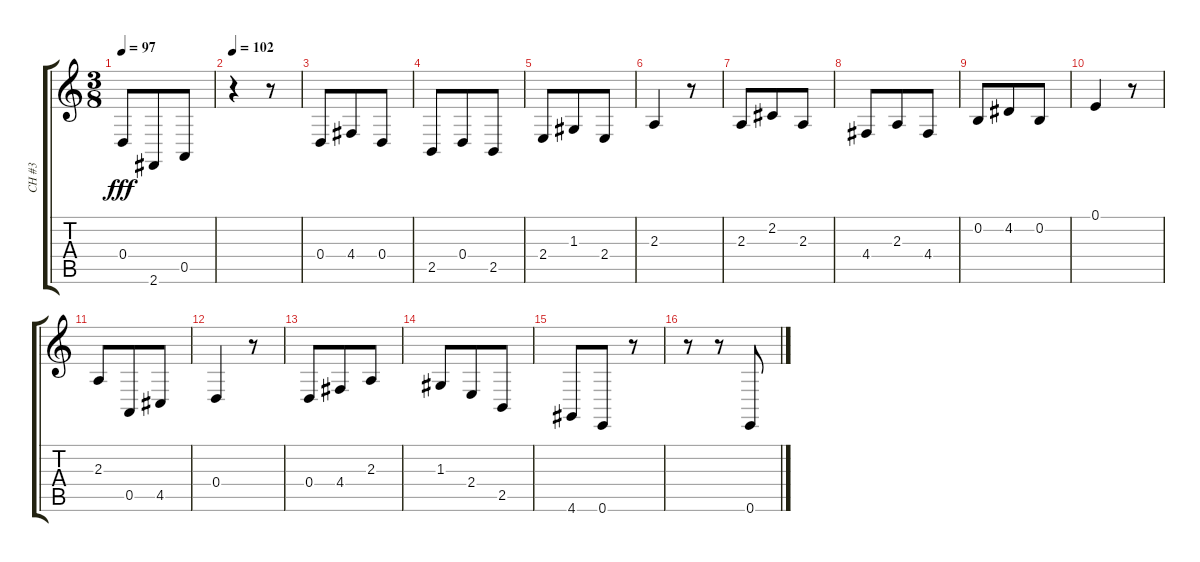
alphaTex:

\track ("CH #3" "CH #3") {instrument harpsichord}
\staff {score tabs}
\tuning (E4 B3 G3 D3 A2 E2) {hide}
\ts (3 8)
\tempo 97
\clef g2
\ks c
0.4.8{dy fff} 2.6.8 0.5.8 |
\tempo 102
r.4 r.8 |
0.4.8 4.4.8 0.4.8 |
2.5.8 0.4.8 2.5.8 |
2.4.8 1.3.8 2.4.8 |
2.3.4 r.8 |
2.3.8 2.2.8 2.3.8 |
4.4.8 2.3.8 4.4.8 |
0.2.8 4.2.8 0.2.8 |
0.1.4 r.8 |
2.3.8 0.5.8 4.5.8 |
0.4.4 r.8 |
0.4.8 4.4.8 2.3.8 |
1.3.8 2.4.8 2.5.8 |
4.6.8 0.6.8 r.8 |
r.8 r.8 0.6.8
